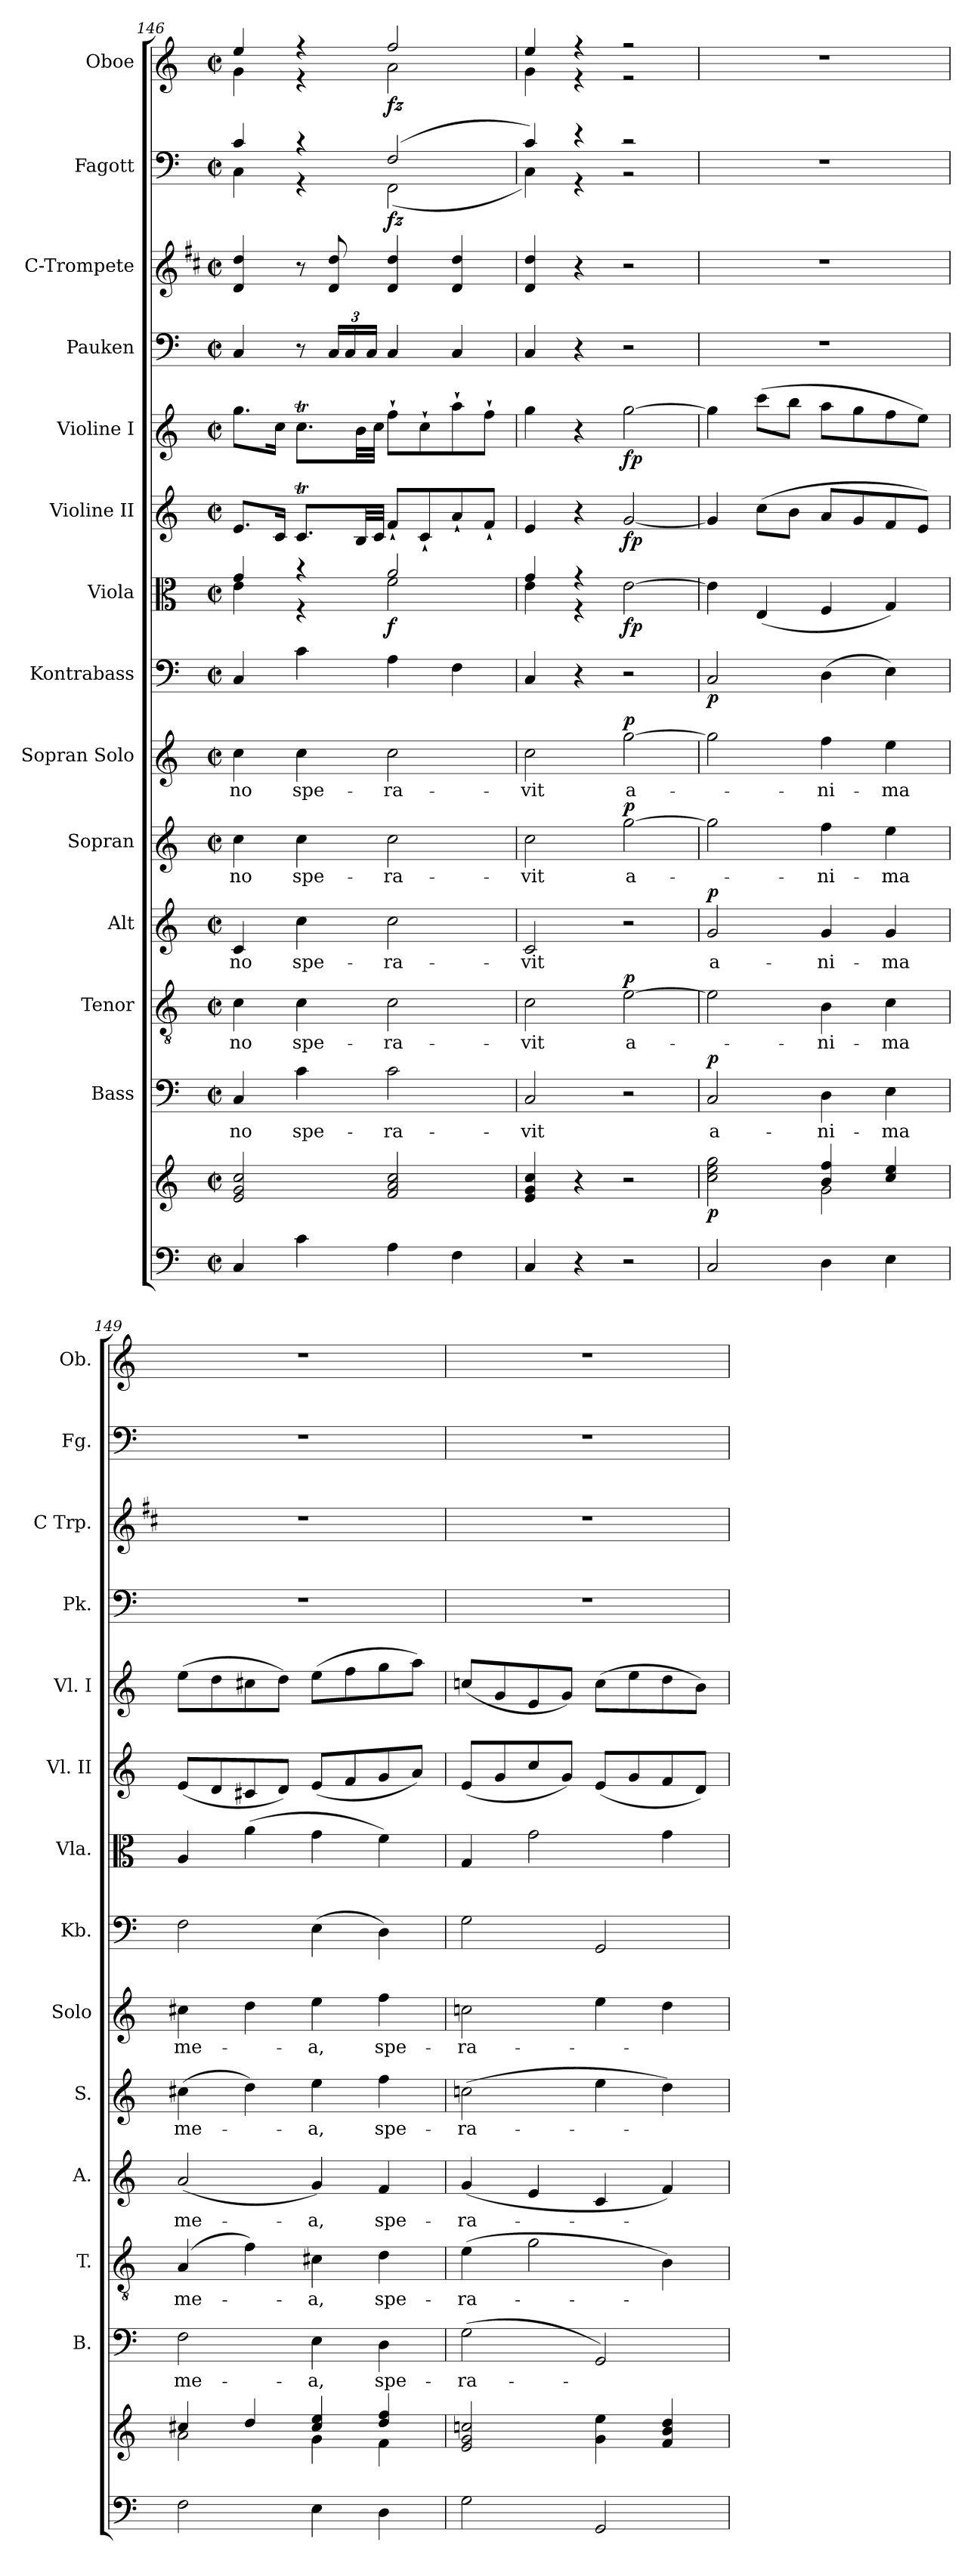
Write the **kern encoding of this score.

**kern	**kern	**dynam	**kern	**text	**dynam	**kern	**text	**dynam	**kern	**text	**dynam	**kern	**text	**dynam	**kern	**text	**dynam	**kern	**dynam	**kern	**dynam	**kern	**dynam	**kern	**dynam	**kern	**kern	**kern	**dynam	**kern	**dynam
*part14	*part14	*part14	*part13	*part13	*part13	*part12	*part12	*part12	*part11	*part11	*part11	*part10	*part10	*part10	*part9	*part9	*part9	*part8	*part8	*part7	*part7	*part6	*part6	*part5	*part5	*part4	*part3	*part2	*part2	*part1	*part1
*staff15	*staff14	*staff14/15	*staff13	*staff13	*staff13	*staff12	*staff12	*staff12	*staff11	*staff11	*staff11	*staff10	*staff10	*staff10	*staff9	*staff9	*staff9	*staff8	*staff8	*staff7	*staff7	*staff6	*staff6	*staff5	*staff5	*staff4	*staff3	*staff2	*staff2	*staff1	*staff1
*	*	*	*I"Bass	*	*	*I"Tenor	*	*	*I"Alt	*	*	*I"Sopran	*	*	*I"Sopran Solo	*	*	*I"Kontrabass	*	*I"Viola	*	*I"Violine II	*	*I"Violine I	*	*I"Pauken	*I"C-Trompete	*I"Fagott	*	*I"Oboe	*
*	*	*	*I'B.	*	*	*I'T.	*	*	*I'A.	*	*	*I'S.	*	*	*I'Solo	*	*	*I'Kb.	*	*I'Vla.	*	*I'Vl. II	*	*I'Vl. I	*	*I'Pk.	*I'C Trp.	*I'Fg.	*	*I'Ob.	*
*clefF4	*clefG2	*	*clefF4	*	*	*clefGv2	*	*	*clefG2	*	*	*clefG2	*	*	*clefG2	*	*	*clefF4	*	*clefC3	*	*clefG2	*	*clefG2	*	*clefF4	*clefG2	*clefF4	*	*clefG2	*
*	*	*	*	*	*	*	*	*	*	*	*	*	*	*	*	*	*	*ITrd7c12	*	*	*	*	*	*	*	*	*ITrd1c2	*	*	*	*
*k[]	*k[]	*	*k[]	*	*	*k[]	*	*	*k[]	*	*	*k[]	*	*	*k[]	*	*	*k[]	*	*k[]	*	*k[]	*	*k[]	*	*k[]	*k[]	*k[]	*	*k[]	*
*C:	*C:	*	*C:	*	*	*C:	*	*	*C:	*	*	*C:	*	*	*C:	*	*	*C:	*	*C:	*	*C:	*	*C:	*	*C:	*C:	*C:	*	*C:	*
*M2/2	*M2/2	*	*M2/2	*	*	*M2/2	*	*	*M2/2	*	*	*M2/2	*	*	*M2/2	*	*	*M2/2	*	*M2/2	*	*M2/2	*	*M2/2	*	*M2/2	*M2/2	*M2/2	*	*M2/2	*
*met(c|)	*met(c|)	*	*met(c|)	*	*	*met(c|)	*	*	*met(c|)	*	*	*met(c|)	*	*	*met(c|)	*	*	*met(c|)	*	*met(c|)	*	*met(c|)	*	*met(c|)	*	*met(c|)	*met(c|)	*met(c|)	*	*met(c|)	*
=146	=146	=146	=146	=146	=146	=146	=146	=146	=146	=146	=146	=146	=146	=146	=146	=146	=146	=146	=146	=146	=146	=146	=146	=146	=146	=146	=146	=146	=146	=146	=146
!	!	!	!	!LO:LY:b	!	!	!LO:LY:b	!	!	!LO:LY:b	!	!	!LO:LY:b	!	!	!LO:LY:b	!	!	!	!	!	!	!	!	!	!	!	!	!	!	!
*	*	*	*	*	*	*	*	*	*	*	*	*	*	*	*	*	*	*	*	*^	*	*	*	*	*	*	*	*^	*	*^	*
4C/	2e/ 2g/ 2cc/	.	4C/	-no	.	4c\	-no	.	4c/	-no	.	4cc\	-no	.	4cc\	-no	.	4CC/	.	4g/	4e\	.	8.e/L	.	8.gg\L	.	4C/	4c/ 4cc/	4c/	4C\	.	4ee/	4g\	.
.	.	.	.	.	.	.	.	.	.	.	.	.	.	.	.	.	.	.	.	.	.	.	16c/Jk	.	16cc\Jk	.	.	.	.	.	.	.	.	.
!	!	!	!	!LO:LY:b	!	!	!LO:LY:b	!	!	!LO:LY:b	!	!	!LO:LY:b	!	!	!LO:LY:b	!	!	!	!	!	!	!	!	!	!	!	!	!	!	!	!	!	!
4c\	.	.	4c\	spe-	.	4c\	spe-	.	4cc\	spe-	.	4cc\	spe-	.	4cc\	spe-	.	4C\	.	4r	4r	.	8.cT/L	.	8.ccT\L	.	8r	8r	4r	4r	.	4r	4r	.
.	.	.	.	.	.	.	.	.	.	.	.	.	.	.	.	.	.	.	.	.	.	.	.	.	.	.	24C/LL	8c/ 8cc/	.	.	.	.	.	.
.	.	.	.	.	.	.	.	.	.	.	.	.	.	.	.	.	.	.	.	.	.	.	.	.	.	.	24C/	.	.	.	.	.	.	.
.	.	.	.	.	.	.	.	.	.	.	.	.	.	.	.	.	.	.	.	.	.	.	32B/LL	.	32b\LL	.	.	.	.	.	.	.	.	.
.	.	.	.	.	.	.	.	.	.	.	.	.	.	.	.	.	.	.	.	.	.	.	.	.	.	.	24C/JJ	.	.	.	.	.	.	.
.	.	.	.	.	.	.	.	.	.	.	.	.	.	.	.	.	.	.	.	.	.	.	32c/JJJ	.	32cc\JJJ	.	.	.	.	.	.	.	.	.
!	!	!	!	!LO:LY:b	!	!	!LO:LY:b	!	!	!LO:LY:b	!	!	!LO:LY:b	!	!	!LO:LY:b	!	!	!	!	!	!LO:DY:b	!	!	!	!	!	!	!	!	!LO:DY:b	!	!	!LO:DY:b
4A\	2f/ 2a/ 2cc/	.	2c\	-ra-	.	2c\	-ra-	.	2cc\	-ra-	.	2cc\	-ra-	.	2cc\	-ra-	.	4AA\	.	2a/	2f\	f	8f`</L	.	8ff`>\L	.	4C/	4c/ 4cc/	(2F/	(<2FF\	fz	2ff/	2a\	fz
.	.	.	.	.	.	.	.	.	.	.	.	.	.	.	.	.	.	.	.	.	.	.	8c`</	.	8cc`>\	.	.	.	.	.	.	.	.	.
4F\	.	.	.	.	.	.	.	.	.	.	.	.	.	.	.	.	.	4FF\	.	.	.	.	8a`</	.	8aa`>\	.	4C/	4c/ 4cc/	.	.	.	.	.	.
.	.	.	.	.	.	.	.	.	.	.	.	.	.	.	.	.	.	.	.	.	.	.	8f`</J	.	8ff`>\J	.	.	.	.	.	.	.	.	.
=147	=147	=147	=147	=147	=147	=147	=147	=147	=147	=147	=147	=147	=147	=147	=147	=147	=147	=147	=147	=147	=147	=147	=147	=147	=147	=147	=147	=147	=147	=147	=147	=147	=147	=147
!	!	!	!	!LO:LY:b	!	!	!LO:LY:b	!	!	!LO:LY:b	!	!	!LO:LY:b	!	!	!LO:LY:b	!	!	!	!	!	!	!	!	!	!	!	!	!	!	!	!	!	!
4C/	4e/ 4g/ 4cc/	.	2C/	-vit	.	2c\	-vit	.	2c/	-vit	.	2cc\	-vit	.	2cc\	-vit	.	4CC/	.	4g/	4e\	.	4e/	.	4gg\	.	4C/	4c/ 4cc/	4c/)	4C\)	.	4ee/	4g\	.
4r	4r	.	.	.	.	.	.	.	.	.	.	.	.	.	.	.	.	4r	.	4r	4r	.	4r	.	4r	.	4r	4r	4r	4r	.	4r	4r	.
!	!	!	!	!	!	!	!LO:LY:b	!LO:DY:a	!	!	!	!	!LO:LY:b	!LO:DY:a	!	!LO:LY:b	!LO:DY:a	!	!	!	!	!LO:DY:b	!	!LO:DY:b	!	!LO:DY:b	!	!	!	!	!	!	!	!
2r	2r	.	2r	.	.	[2e\	a-	p	2r	.	.	[2gg\	a-	p	[2gg\	a-	p	2r	.	[>2e\	2ryy	fp	[2g/	fp	[2gg\	fp	2r	2r	2r	2r	.	2r	2r	.
!!LO:PB:g=z
=148	=148	=148	=148	=148	=148	=148	=148	=148	=148	=148	=148	=148	=148	=148	=148	=148	=148	=148	=148	=148	=148	=148	=148	=148	=148	=148	=148	=148	=148	=148	=148	=148	=148	=148
*	*^	*	*	*	*	*	*	*	*	*	*	*	*	*	*	*	*	*	*	*	*	*	*	*	*	*	*	*	*	*	*	*	*	*
!	!	!	!LO:DY:b	!	!LO:LY:b	!LO:DY:a	!	!	!	!	!LO:LY:b	!LO:DY:a	!	!	!	!	!	!	!	!LO:DY:b	!	!	!	!	!	!	!	!	!	!	!	!	!	!	!
*	*	*	*	*	*	*	*	*	*	*	*	*	*	*	*	*	*	*	*	*	*	*	*	*	*	*	*	*	*	*v	*v	*	*	*	*
*	*	*	*	*	*	*	*	*	*	*	*	*	*	*	*	*	*	*	*	*	*v	*v	*	*	*	*	*	*	*	*	*	*v	*v	*
2C/	2cc\ 2ee\ 2gg\	2ryy	p	2C/	a-	p	2e\]	.	.	2g/	a-	p	2gg\]	.	.	2gg\]	.	.	2CC/	p	4e\]	.	4g/]	.	4gg\]	.	1r	1r	1r	.	1r	.
.	.	.	.	.	.	.	.	.	.	.	.	.	.	.	.	.	.	.	.	.	(<4E/	.	(>8cc\L	.	(>8ccc\L	.	.	.	.	.	.	.
.	.	.	.	.	.	.	.	.	.	.	.	.	.	.	.	.	.	.	.	.	.	.	8b\J	.	8bb\J	.	.	.	.	.	.	.
!	!	!	!	!	!LO:LY:b	!	!	!LO:LY:b	!	!	!LO:LY:b	!	!	!LO:LY:b	!	!	!LO:LY:b	!	!	!	!	!	!	!	!	!	!	!	!	!	!	!
4D\	4b/ 4ff/	2g\	.	4D\	-ni-	.	4B\	-ni-	.	4g/	-ni-	.	4ff\	-ni-	.	4ff\	-ni-	.	(>4DD\	.	4F/	.	8a/L	.	8aa\L	.	.	.	.	.	.	.
.	.	.	.	.	.	.	.	.	.	.	.	.	.	.	.	.	.	.	.	.	.	.	8g/	.	8gg\	.	.	.	.	.	.	.
!	!	!	!	!	!LO:LY:b	!	!	!LO:LY:b	!	!	!LO:LY:b	!	!	!LO:LY:b	!	!	!LO:LY:b	!	!	!	!	!	!	!	!	!	!	!	!	!	!	!
4E\	4cc/ 4ee/	.	.	4E\	-ma	.	4c\	-ma	.	4g/	-ma	.	4ee\	-ma	.	4ee\	-ma	.	4EE\)	.	4G/)	.	8f/	.	8ff\	.	.	.	.	.	.	.
.	.	.	.	.	.	.	.	.	.	.	.	.	.	.	.	.	.	.	.	.	.	.	8e/J)	.	8ee\J)	.	.	.	.	.	.	.
=149	=149	=149	=149	=149	=149	=149	=149	=149	=149	=149	=149	=149	=149	=149	=149	=149	=149	=149	=149	=149	=149	=149	=149	=149	=149	=149	=149	=149	=149	=149	=149	=149
!	!	!	!	!	!LO:LY:b	!	!	!LO:LY:b	!	!	!LO:LY:b	!	!	!LO:LY:b	!	!	!LO:LY:b	!	!	!	!	!	!	!	!	!	!	!	!	!	!	!
2F\	4cc#X/	2a\	.	2F\	me-	.	(4A/	me-	.	(<2a/	me-	.	(>4cc#X\	me-	.	4cc#X\	me-	.	2FF\	.	4A/	.	(<8e/L	.	(>8ee\L	.	1r	1r	1r	.	1r	.
.	.	.	.	.	.	.	.	.	.	.	.	.	.	.	.	.	.	.	.	.	.	.	8d/	.	8dd\	.	.	.	.	.	.	.
.	4dd/	.	.	.	.	.	4f\)	.	.	.	.	.	4dd\)	.	.	4dd\	.	.	.	.	(>4a\	.	8c#X/	.	8cc#X\	.	.	.	.	.	.	.
.	.	.	.	.	.	.	.	.	.	.	.	.	.	.	.	.	.	.	.	.	.	.	8d/J)	.	8dd\J)	.	.	.	.	.	.	.
!	!	!	!	!	!LO:LY:b	!	!	!LO:LY:b	!	!	!LO:LY:b	!	!	!LO:LY:b	!	!	!LO:LY:b	!	!	!	!	!	!	!	!	!	!	!	!	!	!	!
4E\	4cc#/ 4ee/	4g\	.	4E\	-a,	.	4c#X\	-a,	.	4g/)	-a,	.	4ee\	-a,	.	4ee\	-a,	.	(>4EE\	.	4g\	.	(<8e/L	.	(>8ee\L	.	.	.	.	.	.	.
.	.	.	.	.	.	.	.	.	.	.	.	.	.	.	.	.	.	.	.	.	.	.	8f/	.	8ff\	.	.	.	.	.	.	.
!	!	!	!	!	!LO:LY:b	!	!	!LO:LY:b	!	!	!LO:LY:b	!	!	!LO:LY:b	!	!	!LO:LY:b	!	!	!	!	!	!	!	!	!	!	!	!	!	!	!
4D\	4dd/ 4ff/	4f\	.	4D\	spe-	.	4d\	spe-	.	4f/	spe-	.	4ff\	spe-	.	4ff\	spe-	.	4DD\)	.	4f\)	.	8g/	.	8gg\	.	.	.	.	.	.	.
.	.	.	.	.	.	.	.	.	.	.	.	.	.	.	.	.	.	.	.	.	.	.	8a/J)	.	8aa\J)	.	.	.	.	.	.	.
*	*v	*v	*	*	*	*	*	*	*	*	*	*	*	*	*	*	*	*	*	*	*	*	*	*	*	*	*	*	*	*	*	*
=150	=150	=150	=150	=150	=150	=150	=150	=150	=150	=150	=150	=150	=150	=150	=150	=150	=150	=150	=150	=150	=150	=150	=150	=150	=150	=150	=150	=150	=150	=150	=150
!	!	!	!	!LO:LY:b	!	!	!LO:LY:b	!	!	!LO:LY:b	!	!	!LO:LY:b	!	!	!LO:LY:b	!	!	!	!	!	!	!	!	!	!	!	!	!	!	!
2G\	2e/ 2g/ 2ccn/	.	(>2G\	-ra-	.	(>4e\	-ra-	.	(<4g/	-ra-	.	(>2ccn\	-ra-	.	2ccn\	-ra-	.	2GG\	.	4G/	.	(<8e/L	.	(<8ccn/L	.	1r	1r	1r	.	1r	.
.	.	.	.	.	.	.	.	.	.	.	.	.	.	.	.	.	.	.	.	.	.	8g/	.	8g/	.	.	.	.	.	.	.
.	.	.	.	.	.	2g\	.	.	4e/	.	.	.	.	.	.	.	.	.	.	2g\	.	8cc/	.	8e/	.	.	.	.	.	.	.
.	.	.	.	.	.	.	.	.	.	.	.	.	.	.	.	.	.	.	.	.	.	8g/J)	.	8g/J)	.	.	.	.	.	.	.
2GG/	4g\ 4ee\	.	2GG/)	.	.	.	.	.	4c/	.	.	4ee\	.	.	4ee\	.	.	2GGG/	.	.	.	(<8e/L	.	(>8cc\L	.	.	.	.	.	.	.
.	.	.	.	.	.	.	.	.	.	.	.	.	.	.	.	.	.	.	.	.	.	8g/	.	8ee\	.	.	.	.	.	.	.
.	4f/ 4b/ 4dd/	.	.	.	.	4B\)	.	.	4f/)	.	.	4dd\)	.	.	4dd\	.	.	.	.	4g\	.	8f/	.	8dd\	.	.	.	.	.	.	.
.	.	.	.	.	.	.	.	.	.	.	.	.	.	.	.	.	.	.	.	.	.	8d/J)	.	8b\J)	.	.	.	.	.	.	.
=	=	=	=	=	=	=	=	=	=	=	=	=	=	=	=	=	=	=	=	=	=	=	=	=	=	=	=	=	=	=	=
*-	*-	*-	*-	*-	*-	*-	*-	*-	*-	*-	*-	*-	*-	*-	*-	*-	*-	*-	*-	*-	*-	*-	*-	*-	*-	*-	*-	*-	*-	*-	*-
